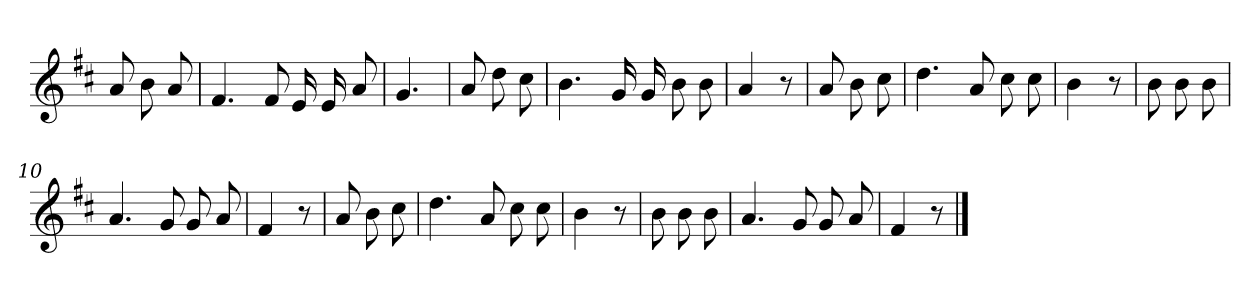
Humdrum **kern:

**kern
*part1
*staff1
*clefG2
*k[f#c#]
*D:
=
8a
8b
8a
=1
4.f#
8f#
16e
16e
8a
=2
4.g
=3
8a
8dd
8cc#
=4
4.b
16g
16g
8b
8b
=5
4a
8r
=6
8a
8b
8cc#
=7
4.dd
8a
8cc#
8cc#
=8
4b
8r
=9
8b
8b
8b
=10
4.a
8g
8g
8a
=11
4f#
8r
=12
8a
8b
8cc#
=13
4.dd
8a
8cc#
8cc#
=14
4b
8r
=15
8b
8b
8b
=16
4.a
8g
8g
8a
=17
4f#
8r
==
*-
